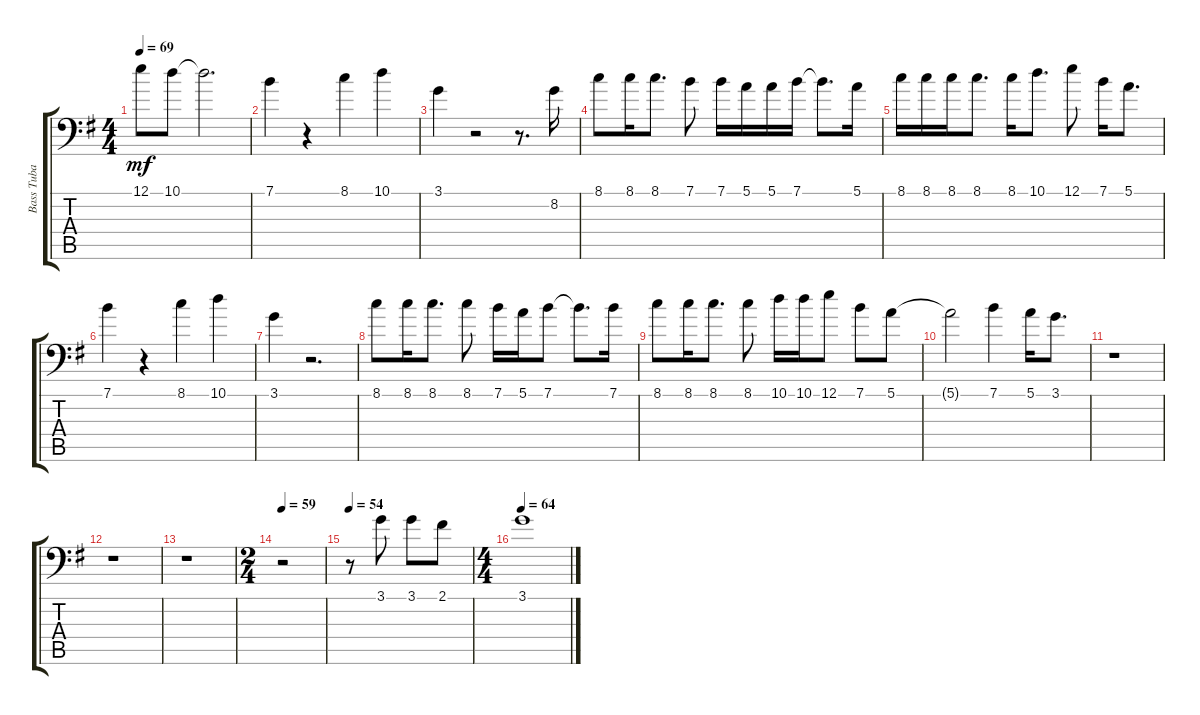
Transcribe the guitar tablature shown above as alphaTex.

\track ("Bass Tuba in Eb" "Bass Tuba ") {instrument tuba}
\staff {score tabs}
\tuning (E4 B3 G3 D3 A2 E2) {hide}
\ts (4 4)
\tempo 69
\clef f4
\ks eminor
12.1.8{dy mf} 10.1.8 10.1{t}.2{d} |
7.1.4 r.4 8.1.4 10.1.4 |
3.1.4 r.2 r.8{d} 8.2.16 |
8.1.8 8.1.16 8.1.8{d} 7.1.8 7.1.16 5.1.16 5.1.16 7.1.16 7.1{t}.8{d} 5.1.16 |
8.1.16 8.1.16 8.1.16 8.1.8{d} 8.1.16 10.1.8{d} 12.1.8 7.1.16 5.1.8{d} |
7.1.4 r.4 8.1.4 10.1.4 |
3.1.4 r.2{d} |
8.1.8 8.1.16 8.1.8{d} 8.1.8 7.1.16 5.1.16 7.1.8 7.1{t}.8{d} 7.1.16 |
8.1.8 8.1.16 8.1.8{d} 8.1.8 10.1.16 10.1.16 12.1.8 7.1.8 5.1.8 |
5.1{t}.2 7.1.4 5.1.16 3.1.8{d} |
r.1 |
r.1 |
r.1 |
\ts (2 4)
\tempo 59
r.2 |
\tempo 54
r.8 3.1.8 3.1.8 2.1.8 |
\ts (4 4)
\tempo 64
3.1.1
